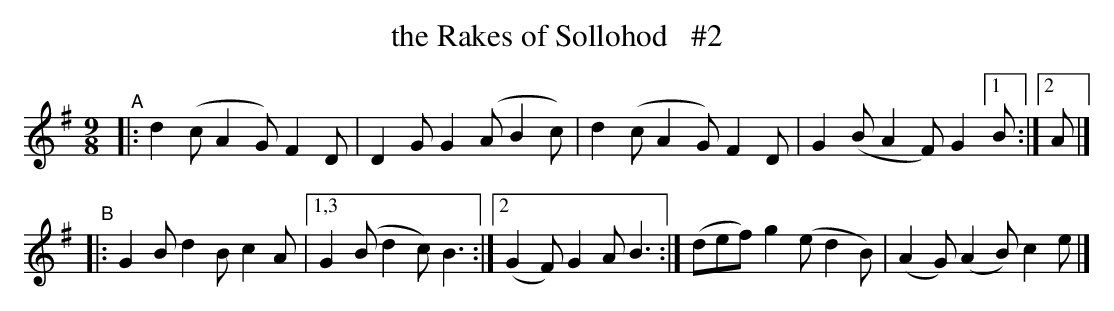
X:1
T: the Rakes of Sollohod   #2
M: 9/8
L: 1/8
K: G
"^A"\
|: d2(c A2G) F2D | D2G G2(A B2c) | d2(c A2G) F2D | G2(B A2F) G2 [1 B :|[2 A |]
"^B"\
|: G2B d2B c2A |[1,3 G2(B d2c) B3 :|[2 (G2F) G2A B3 :| (def) g2(e d2B) | (A2G) (A2B) c2e |]
